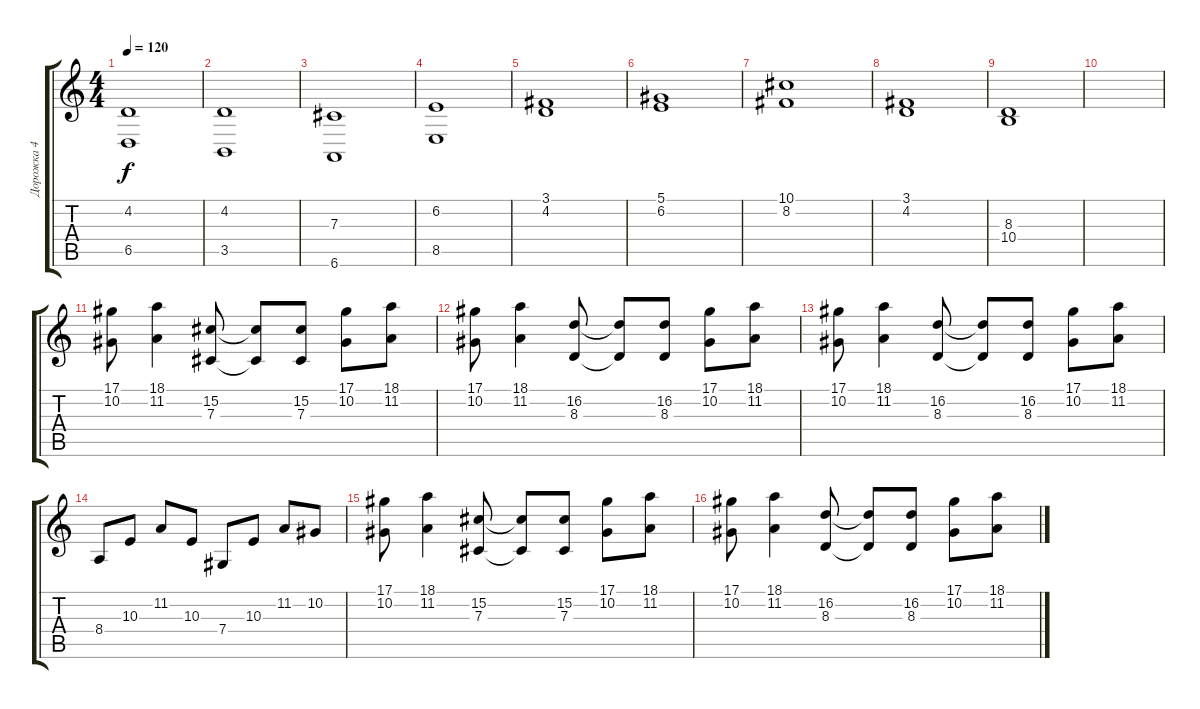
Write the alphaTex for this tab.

\track ("Дорожка 4" "Дорожка 4") {solo instrument stringensemble1}
\staff {score tabs}
\tuning (Eb4 Bb3 Gb3 Db3 Ab2 Eb2) {hide}
\ts (4 4)
\tempo 120
\clef g2
\ks c
(4.2 6.5).1{dy f} |
(4.2 3.5).1 |
(7.3 6.6).1 |
(6.2 8.5).1 |
(3.1 4.2).1 |
(5.1 6.2).1 |
(10.1 8.2).1 |
(3.1 4.2).1 |
(8.3 10.4).1 |
|
(17.1 10.2).8{volume 10} (18.1 11.2).4 (15.2 7.3).8 (15.2{t} 7.3{t}).8 (15.2 7.3).8 (17.1 10.2).8 (18.1 11.2).8 |
(17.1 10.2).8 (18.1 11.2).4 (16.2 8.3).8 (16.2{t} 8.3{t}).8 (16.2 8.3).8 (17.1 10.2).8 (18.1 11.2).8 |
(17.1 10.2).8 (18.1 11.2).4 (16.2 8.3).8 (16.2{t} 8.3{t}).8 (16.2 8.3).8 (17.1 10.2).8 (18.1 11.2).8 |
8.4.8 10.3.8 11.2.8 10.3.8 7.4.8 10.3.8 11.2.8 10.2.8 |
(17.1 10.2).8 (18.1 11.2).4 (15.2 7.3).8 (15.2{t} 7.3{t}).8 (15.2 7.3).8 (17.1 10.2).8 (18.1 11.2).8 |
(17.1 10.2).8 (18.1 11.2).4 (16.2 8.3).8 (16.2{t} 8.3{t}).8 (16.2 8.3).8 (17.1 10.2).8 (18.1 11.2).8
